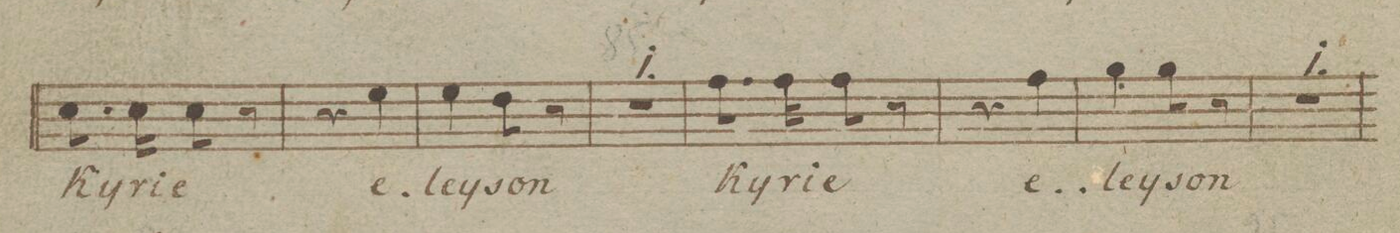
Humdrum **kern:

**kern	**text	**dynam
*I"Canto.	*	*
*clefC1	*	*
*k[b-e-]	*	*
*M2/4	*	*
8.a\	Ky-	.
16a\	-ri-	.
8a\	-e	.
8r	.	.
=81	=81	=81
4r	.	.
4cc\	e-	.
=82	=82	=82
4cc\	-ley-	.
8b-\	-son	.
8r	.	.
=83	=83	=83
2r	.	.
=84	=84	=84
8.dd\	Ky-	.
16dd\	-ri-	.
8dd\	-e	.
8r	.	.
=85	=85	=85
4r	.	.
4dd\	e-	.
=86	=86	=86
4ee-\	-ley-	.
8ee-\	-son	.
8r	.	.
=87	=87	=87
2r	.	.
=88	=88	=88
*-	*-	*-
